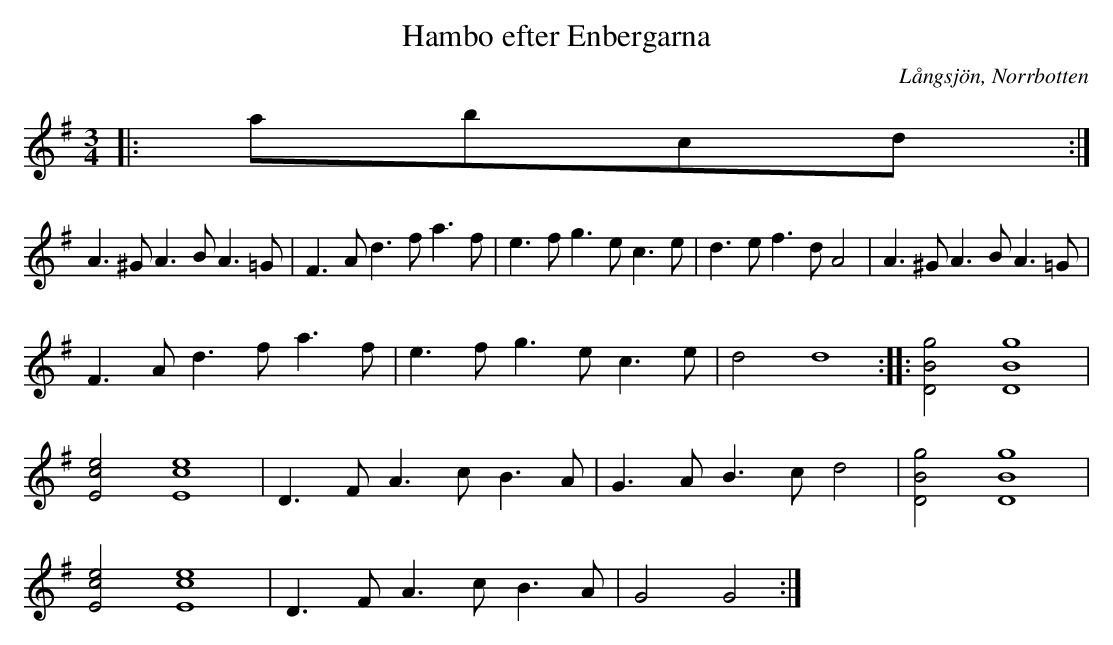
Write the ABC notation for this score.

X:1
T:Hambo efter Enbergarna
O:Långsjön, Norrbotten
M:3/4
L:1/8
K:G
|: abcd :|
A2>^G2 A2>B2 A2>=G2 | F2>A2 d2>f2 a2>f2 | e2>f2 g2>e2 c2>e2 | d2>e2 f2>d2 A4 | A2>^G2 A2>B2 A2>=G2 |
F2>A2 d2>f2 a2>f2 | e2>f2 g2>e2 c2>e2 | d4 d8 ::[K:G] [g4B4D4] [g8B8D8] |
[e4c4E4] [e8c8E8] | D2>F2 A2>c2 B2>A2 | G2>A2 B2>c2 d4 | [g4B4D4] [g8B8D8] |
[e4c4E4] [e8c8E8] | D2>F2 A2>c2 B2>A2 | G4 G4 :|
